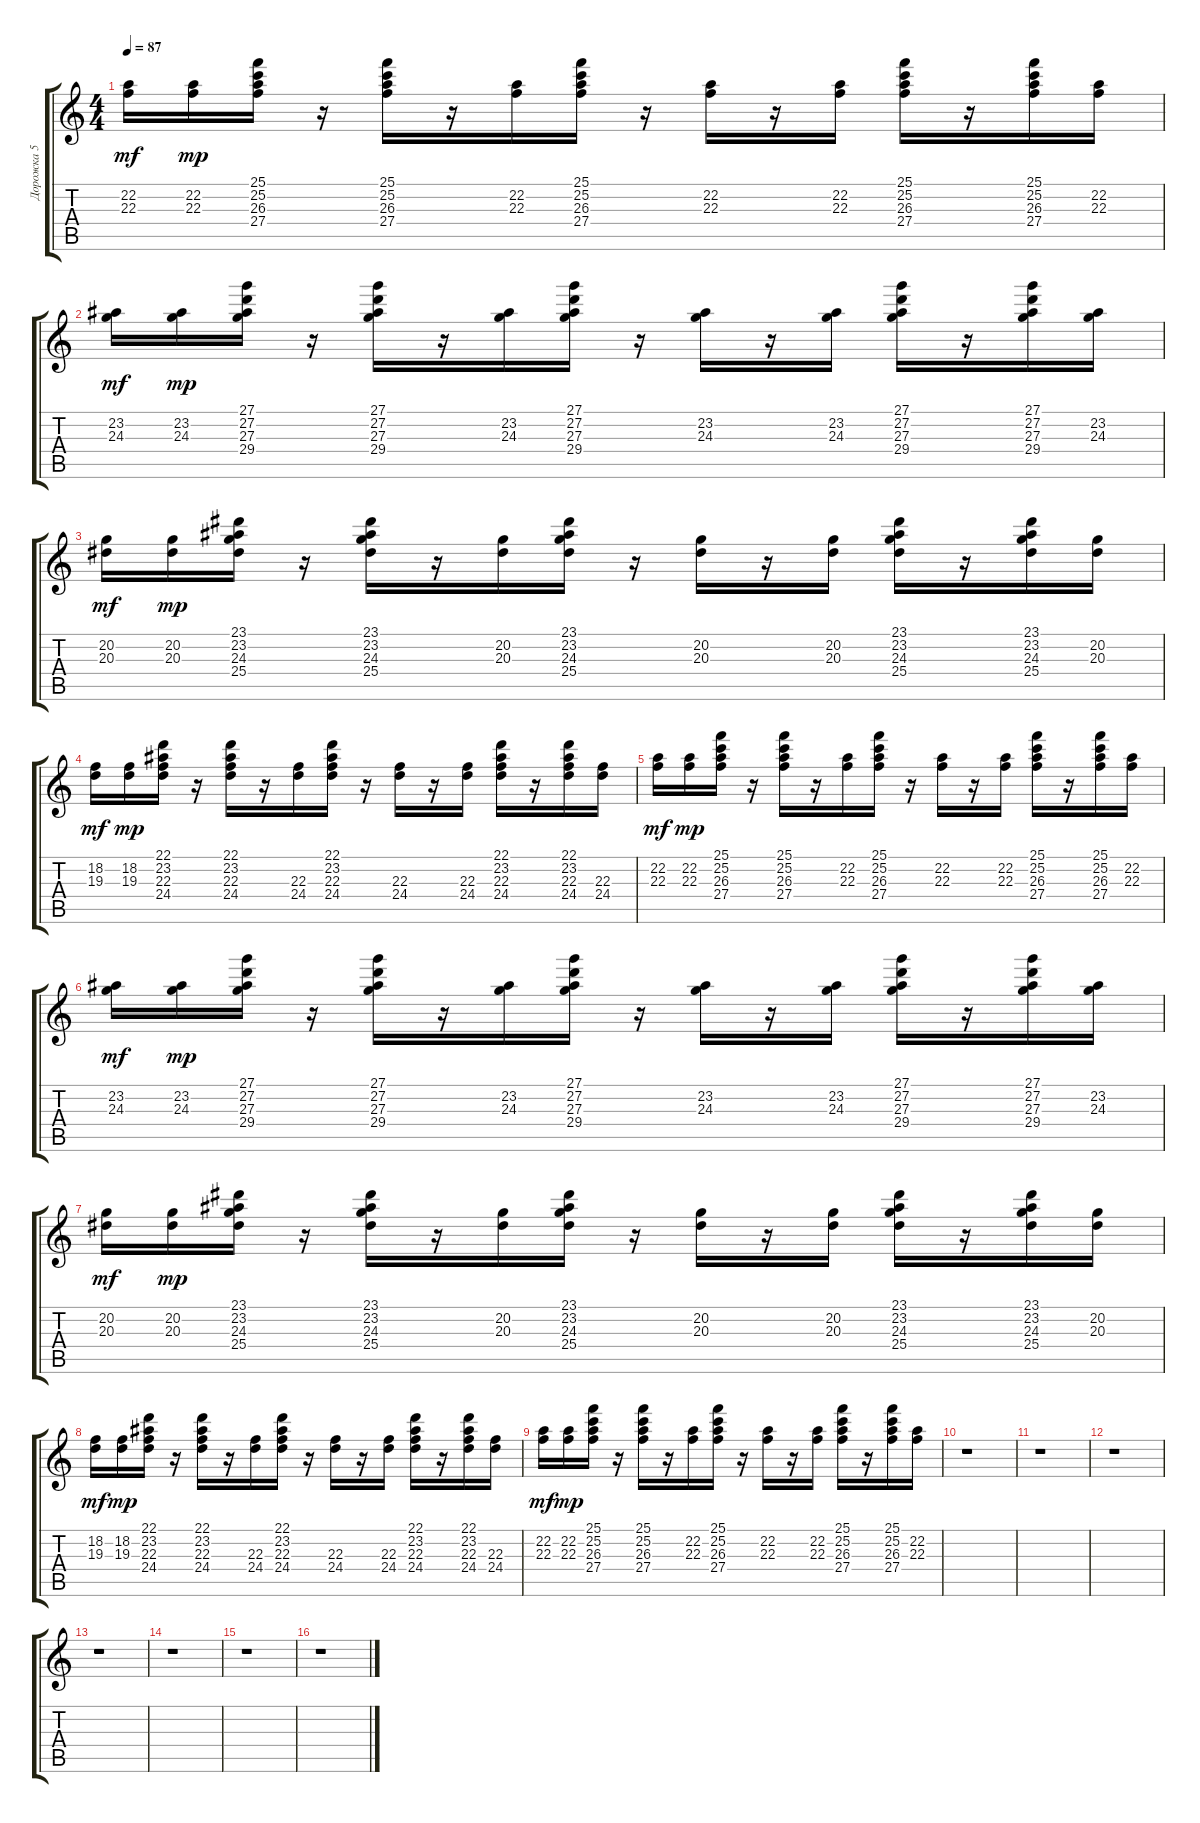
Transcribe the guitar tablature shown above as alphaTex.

\track ("Дорожка 5" "Дорожка 5") {instrument lead2sawtooth}
\staff {score tabs}
\tuning (E4 B3 G3 D3 A2 E2) {hide}
\ts (4 4)
\tempo 87
\clef g2
\ks c
(22.2 22.3).16{dy mf balance 10} (22.2 22.3).16{dy mp balance 6} (25.1 25.2 26.3 27.4).16{balance 10} r.16 (25.1 25.2 26.3 27.4).16{balance 10} r.16 (22.2 22.3).16{balance 10} (25.1 25.2 26.3 27.4).16{balance 6} r.16 (22.2 22.3).16{balance 6} r.16 (22.2 22.3).16{balance 6} (25.1 25.2 26.3 27.4).16{balance 10} r.16 (25.1 25.2 26.3 27.4).16{balance 10} (22.2 22.3).16{balance 6} |
(23.2 24.3).16{dy mf volume 10} (23.2 24.3).16{dy mp balance 10} (27.1 27.2 27.3 29.4).16{balance 10} r.16 (27.1 27.2 27.3 29.4).16{balance 6} r.16 (23.2 24.3).16{balance 10} (27.1 27.2 27.3 29.4).16 r.16 (23.2 24.3).16{balance 10} r.16 (23.2 24.3).16 (27.1 27.2 27.3 29.4).16{balance 6} r.16 (27.1 27.2 27.3 29.4).16{balance 10} (23.2 24.3).16 |
(20.2 20.3).16{dy mf balance 10} (20.2 20.3).16{dy mp balance 10} (23.1 23.2 24.3 25.4).16{balance 10} r.16 (23.1 23.2 24.3 25.4).16{balance 6} r.16 (20.2 20.3).16{balance 10} (23.1 23.2 24.3 25.4).16 r.16 (20.2 20.3).16{balance 6} r.16 (20.2 20.3).16{balance 6} (23.1 23.2 24.3 25.4).16 r.16 (23.1 23.2 24.3 25.4).16{balance 10} (20.2 20.3).16 |
(18.2 19.3).16{dy mf balance 10} (18.2 19.3).16{dy mp balance 6} (22.1 23.2 22.3 24.4).16{balance 10} r.16 (22.1 23.2 22.3 24.4).16{balance 10} r.16 (22.3 24.4).16{balance 10} (22.1 23.2 22.3 24.4).16{balance 6} r.16 (22.3 24.4).16{balance 6} r.16 (22.3 24.4).16{balance 6} (22.1 23.2 22.3 24.4).16{balance 10} r.16 (22.1 23.2 22.3 24.4).16{balance 10} (22.3 24.4).16{balance 6} |
(22.2 22.3).16{dy mf balance 10} (22.2 22.3).16{dy mp balance 6} (25.1 25.2 26.3 27.4).16{balance 10} r.16 (25.1 25.2 26.3 27.4).16{balance 10} r.16 (22.2 22.3).16{balance 10} (25.1 25.2 26.3 27.4).16{balance 6} r.16 (22.2 22.3).16{balance 6} r.16 (22.2 22.3).16{balance 6} (25.1 25.2 26.3 27.4).16{balance 10} r.16 (25.1 25.2 26.3 27.4).16{balance 10} (22.2 22.3).16{balance 6} |
(23.2 24.3).16{dy mf volume 10} (23.2 24.3).16{dy mp balance 10} (27.1 27.2 27.3 29.4).16{balance 10} r.16 (27.1 27.2 27.3 29.4).16{balance 6} r.16 (23.2 24.3).16{balance 10} (27.1 27.2 27.3 29.4).16 r.16 (23.2 24.3).16{balance 10} r.16 (23.2 24.3).16 (27.1 27.2 27.3 29.4).16{balance 6} r.16 (27.1 27.2 27.3 29.4).16{balance 10} (23.2 24.3).16 |
(20.2 20.3).16{dy mf balance 10} (20.2 20.3).16{dy mp balance 10} (23.1 23.2 24.3 25.4).16{balance 10} r.16 (23.1 23.2 24.3 25.4).16{balance 6} r.16 (20.2 20.3).16{balance 10} (23.1 23.2 24.3 25.4).16 r.16 (20.2 20.3).16{balance 6} r.16 (20.2 20.3).16{balance 6} (23.1 23.2 24.3 25.4).16 r.16 (23.1 23.2 24.3 25.4).16{balance 10} (20.2 20.3).16 |
(18.2 19.3).16{dy mf balance 10} (18.2 19.3).16{dy mp balance 6} (22.1 23.2 22.3 24.4).16{balance 10} r.16 (22.1 23.2 22.3 24.4).16{balance 10} r.16 (22.3 24.4).16{balance 10} (22.1 23.2 22.3 24.4).16{balance 6} r.16 (22.3 24.4).16{balance 6} r.16 (22.3 24.4).16{balance 6} (22.1 23.2 22.3 24.4).16{balance 10} r.16 (22.1 23.2 22.3 24.4).16{balance 10} (22.3 24.4).16{balance 6} |
(22.2 22.3).16{dy mf balance 10} (22.2 22.3).16{dy mp balance 6} (25.1 25.2 26.3 27.4).16{balance 10} r.16 (25.1 25.2 26.3 27.4).16{balance 10} r.16 (22.2 22.3).16{balance 10} (25.1 25.2 26.3 27.4).16{balance 6} r.16 (22.2 22.3).16{balance 6} r.16 (22.2 22.3).16{balance 6} (25.1 25.2 26.3 27.4).16{balance 10} r.16 (25.1 25.2 26.3 27.4).16{balance 10} (22.2 22.3).16{balance 6} |
r.1 |
r.1 |
r.1 |
r.1 |
r.1 |
r.1 |
r.1
